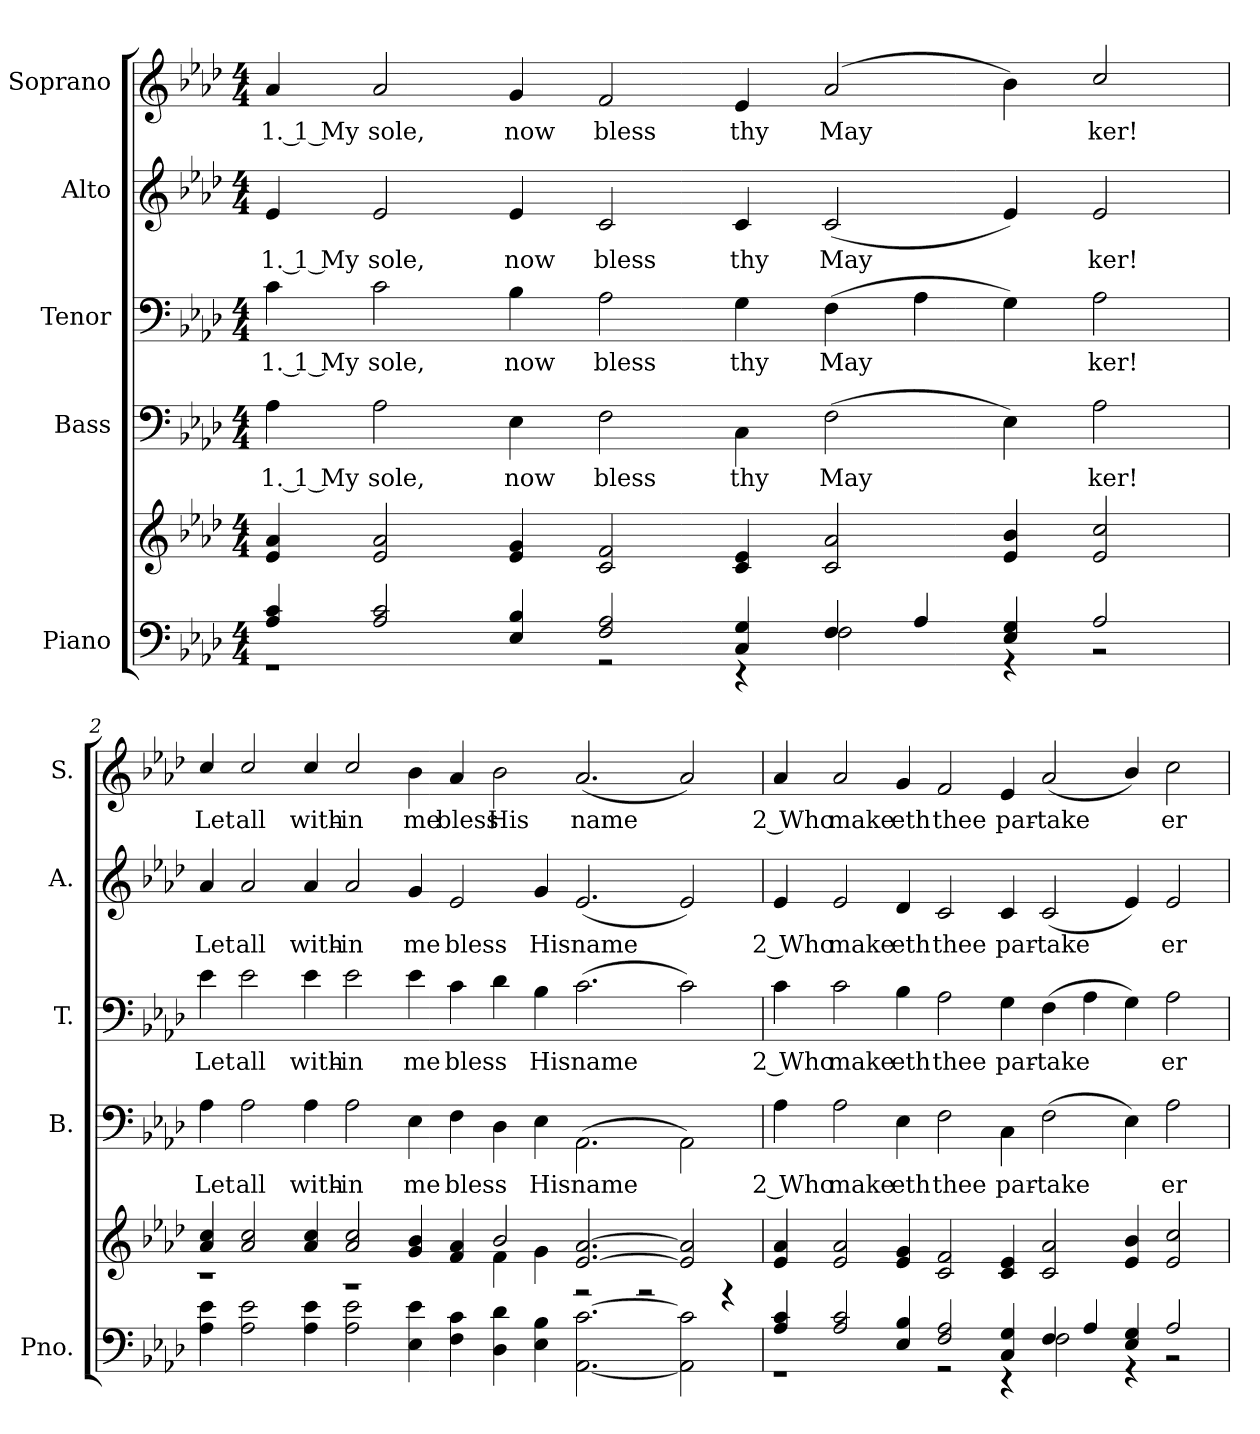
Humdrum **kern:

**kern	**kern	**kern	**text	**kern	**text	**kern	**text	**kern	**text
*part5	*part5	*part4	*part4	*part3	*part3	*part2	*part2	*part1	*part1
*staff6	*staff5	*staff4	*staff4	*staff3	*staff3	*staff2	*staff2	*staff1	*staff1
*I"Piano	*	*I"Bass	*	*I"Tenor	*	*I"Alto	*	*I"Soprano	*
*I'Pno.	*	*I'B.	*	*I'T.	*	*I'A.	*	*I'S.	*
!!LO:PB:g=z
*clefF4	*clefG2	*clefF4	*	*clefF4	*	*clefG2	*	*clefG2	*
*k[b-e-a-d-]	*k[b-e-a-d-]	*k[b-e-a-d-]	*	*k[b-e-a-d-]	*	*k[b-e-a-d-]	*	*k[b-e-a-d-]	*
*A-:	*A-:	*A-:	*	*A-:	*	*A-:	*	*A-:	*
*M4/4	*M4/4	*M4/4	*	*M4/4	*	*M4/4	*	*M4/4	*
*MM220	*MM220	*MM220	*	*MM220	*	*MM220	*	*MM220	*
=1	=1	=1	=1	=1	=1	=1	=1	=1	=1
*^	*	*	*	*	*	*	*	*	*
!	!	!	!	!LO:LY:b:color=#000000	!	!	!	!	!	!
!	!	!	!	!	!	!LO:LY:b:color=#000000	!	!	!	!
!	!	!	!	!	!	!	!	!LO:LY:b:color=#000000	!	!
!	!	!	!	!	!	!	!	!	!	!LO:LY:b:color=#000000
4A-i/ 4ci	1r	4e-i/ 4a-i	4A-i\	1. 1 My	4ci\	1. 1 My	4e-i/	1. 1 My	4a-i/	1. 1 My
!	!	!	!	!LO:LY:b:color=#000000	!	!	!	!	!	!
!	!	!	!	!	!	!LO:LY:b:color=#000000	!	!	!	!
!	!	!	!	!	!	!	!	!LO:LY:b:color=#000000	!	!
!	!	!	!	!	!	!	!	!	!	!LO:LY:b:color=#000000
2A-i/ 2ci	.	2e-i/ 2a-i	2A-i\	sole,	2ci\	sole,	2e-i/	sole,	2a-i/	sole,
!	!	!	!	!LO:LY:b:color=#000000	!	!	!	!	!	!
!	!	!	!	!	!	!LO:LY:b:color=#000000	!	!	!	!
!	!	!	!	!	!	!	!	!LO:LY:b:color=#000000	!	!
!	!	!	!	!	!	!	!	!	!	!LO:LY:b:color=#000000
4E-i/ 4B-i	.	4e-i/ 4gi	4E-i\	now	4B-i\	now	4e-i/	now	4gi/	now
!	!	!	!	!LO:LY:b:color=#000000	!	!	!	!	!	!
!	!	!	!	!	!	!LO:LY:b:color=#000000	!	!	!	!
!	!	!	!	!	!	!	!	!LO:LY:b:color=#000000	!	!
!	!	!	!	!	!	!	!	!	!	!LO:LY:b:color=#000000
2Fi/ 2A-i	2r	2ci/ 2fi	2Fi\	bless	2A-i\	bless	2ci/	bless	2fi/	bless
!	!	!	!	!LO:LY:b:color=#000000	!	!	!	!	!	!
!	!	!	!	!	!	!LO:LY:b:color=#000000	!	!	!	!
!	!	!	!	!	!	!	!	!LO:LY:b:color=#000000	!	!
!	!	!	!	!	!	!	!	!	!	!LO:LY:b:color=#000000
4Ci/ 4Gi	4r	4ci/ 4e-i	4Ci\	thy	4Gi\	thy	4ci/	thy	4e-i/	thy
!	!	!	!	!LO:LY:b:color=#000000	!	!	!	!	!	!
!	!	!	!	!	!	!LO:LY:b:color=#000000	!	!	!	!
!	!	!	!	!	!	!	!	!LO:LY:b:color=#000000	!	!
!	!	!	!	!	!	!	!	!	!	!LO:LY:b:color=#000000
4Fi/	2Fi\	2ci/ 2a-i	(2Fi\	May	(4Fi\	May	(2ci/	May	(2a-i/	May
4A-i/	.	.	.	.	4A-i\	.	.	.	.	.
4E-i/ 4Gi	4r	4e-i/ 4b-i	4E-i\)	.	4Gi\)	.	4e-i/)	.	4b-i\)	.
!	!	!	!	!LO:LY:b:color=#000000	!	!	!	!	!	!
!	!	!	!	!	!	!LO:LY:b:color=#000000	!	!	!	!
!	!	!	!	!	!	!	!	!LO:LY:b:color=#000000	!	!
!	!	!	!	!	!	!	!	!	!	!LO:LY:b:color=#000000
2A-i/	2r	2e-i/ 2cci	2A-i\	ker!	2A-i\	ker!	2e-i/	ker!	2cci/	ker!
*v	*v	*	*	*	*	*	*	*	*	*
=2	=2	=2	=2	=2	=2	=2	=2	=2	=2
*	*^	*	*	*	*	*	*	*	*
*^	*	*	*	*	*	*	*	*	*	*
!	!	!	!	!	!LO:LY:b:color=#000000	!	!	!	!	!	!
*v	*v	*	*	*	*	*	*	*	*	*	*
*^	*	*	*	*	*	*	*	*	*	*
!	!	!	!	!	!	!	!LO:LY:b:color=#000000	!	!	!	!
*v	*v	*	*	*	*	*	*	*	*	*	*
*^	*	*	*	*	*	*	*	*	*	*
!	!	!	!	!	!	!	!	!	!LO:LY:b:color=#000000	!	!
*v	*v	*	*	*	*	*	*	*	*	*	*
*^	*	*	*	*	*	*	*	*	*	*
!	!	!	!	!	!	!	!	!	!	!	!LO:LY:b:color=#000000
*v	*v	*	*	*	*	*	*	*	*	*	*
4A-i\ 4e-i	4a-i/ 4cci	1r	4A-i\	Let	4e-i\	Let	4a-i/	Let	4cci/	Let
!	!	!	!	!LO:LY:b:color=#000000	!	!	!	!	!	!
!	!	!	!	!	!	!LO:LY:b:color=#000000	!	!	!	!
!	!	!	!	!	!	!	!	!LO:LY:b:color=#000000	!	!
!	!	!	!	!	!	!	!	!	!	!LO:LY:b:color=#000000
2A-i\ 2e-i	2a-i/ 2cci	.	2A-i\	all	2e-i\	all	2a-i/	all	2cci/	all
!	!	!	!	!LO:LY:b:color=#000000	!	!	!	!	!	!
!	!	!	!	!	!	!LO:LY:b:color=#000000	!	!	!	!
!	!	!	!	!	!	!	!	!LO:LY:b:color=#000000	!	!
!	!	!	!	!	!	!	!	!	!	!LO:LY:b:color=#000000
4A-i\ 4e-i	4a-i/ 4cci	.	4A-i\	with-	4e-i\	with-	4a-i/	with-	4cci/	with-
!	!	!	!	!LO:LY:b:color=#000000	!	!	!	!	!	!
!	!	!	!	!	!	!LO:LY:b:color=#000000	!	!	!	!
!	!	!	!	!	!	!	!	!LO:LY:b:color=#000000	!	!
!	!	!	!	!	!	!	!	!	!	!LO:LY:b:color=#000000
2A-i\ 2e-i	2a-i/ 2cci	1r	2A-i\	-in	2e-i\	-in	2a-i/	-in	2cci/	-in
!	!	!	!	!LO:LY:b:color=#000000	!	!	!	!	!	!
!	!	!	!	!	!	!LO:LY:b:color=#000000	!	!	!	!
!	!	!	!	!	!	!	!	!LO:LY:b:color=#000000	!	!
!	!	!	!	!	!	!	!	!	!	!LO:LY:b:color=#000000
4E-i\ 4e-i	4gi/ 4b-i	.	4E-i\	me	4e-i\	me	4gi/	me	4b-i\	me
!	!	!	!	!LO:LY:b:color=#000000	!	!	!	!	!	!
!	!	!	!	!	!	!LO:LY:b:color=#000000	!	!	!	!
!	!	!	!	!	!	!	!	!LO:LY:b:color=#000000	!	!
!	!	!	!	!	!	!	!	!	!	!LO:LY:b:color=#000000
4Fi\ 4ci	4fi/ 4a-i	.	4Fi\	bless	4ci\	bless	2e-i/	bless	4a-i/	bless
!	!	!	!	!	!	!	!	!	!	!LO:LY:b:color=#000000
4D-i\ 4d-i	2b-i/	4fi\	4D-i\	.	4d-i\	.	.	.	2b-i\	His
!	!	!	!	!LO:LY:b:color=#000000	!	!	!	!	!	!
!	!	!	!	!	!	!LO:LY:b:color=#000000	!	!	!	!
!	!	!	!	!	!	!	!	!LO:LY:b:color=#000000	!	!
4E-i\ 4B-i	.	4gi\	4E-i\	His	4B-i\	His	4gi/	His	.	.
!	!	!	!	!LO:LY:b:color=#000000	!	!	!	!	!	!
!	!	!	!	!	!	!LO:LY:b:color=#000000	!	!	!	!
!	!	!	!	!	!	!	!	!LO:LY:b:color=#000000	!	!
!	!	!	!	!	!	!	!	!	!	!LO:LY:b:color=#000000
[<2.AA-i\ [>2.ci	[>2.e-i/ [>2.a-i	2r	(2.AA-i\	name	(2.ci\	name	(2.e-i/	name	(2.a-i/	name
.	.	2r	.	.	.	.	.	.	.	.
2AA-i\] 2ci]	2e-i/] 2a-i]	.	2AA-i\)	.	2ci\)	.	2e-i/)	.	2a-i/)	.
.	.	4r	.	.	.	.	.	.	.	.
*	*v	*v	*	*	*	*	*	*	*	*
!!LO:PB:g=z
=3	=3	=3	=3	=3	=3	=3	=3	=3	=3
*^	*	*	*	*	*	*	*	*	*
*	*	*^	*	*	*	*	*	*	*	*
!	!	!	!	!	!LO:LY:b:color=#000000	!	!	!	!	!	!
*	*	*v	*v	*	*	*	*	*	*	*	*
*	*	*^	*	*	*	*	*	*	*	*
!	!	!	!	!	!	!	!LO:LY:b:color=#000000	!	!	!	!
*	*	*v	*v	*	*	*	*	*	*	*	*
*	*	*^	*	*	*	*	*	*	*	*
!	!	!	!	!	!	!	!	!	!LO:LY:b:color=#000000	!	!
*	*	*v	*v	*	*	*	*	*	*	*	*
*	*	*^	*	*	*	*	*	*	*	*
!	!	!	!	!	!	!	!	!	!	!	!LO:LY:b:color=#000000
*	*	*v	*v	*	*	*	*	*	*	*	*
4A-i/ 4ci	1r	4e-i/ 4a-i	4A-i\	2 Who	4ci\	2 Who	4e-i/	2 Who	4a-i/	2 Who
!	!	!	!	!LO:LY:b:color=#000000	!	!	!	!	!	!
!	!	!	!	!	!	!LO:LY:b:color=#000000	!	!	!	!
!	!	!	!	!	!	!	!	!LO:LY:b:color=#000000	!	!
!	!	!	!	!	!	!	!	!	!	!LO:LY:b:color=#000000
2A-i/ 2ci	.	2e-i/ 2a-i	2A-i\	make	2ci\	make	2e-i/	make	2a-i/	make
!	!	!	!	!LO:LY:b:color=#000000	!	!	!	!	!	!
!	!	!	!	!	!	!LO:LY:b:color=#000000	!	!	!	!
!	!	!	!	!	!	!	!	!LO:LY:b:color=#000000	!	!
!	!	!	!	!	!	!	!	!	!	!LO:LY:b:color=#000000
4E-i/ 4B-i	.	4e-i/ 4gi	4E-i\	eth	4B-i\	eth	4d-i/	eth	4gi/	eth
!	!	!	!	!LO:LY:b:color=#000000	!	!	!	!	!	!
!	!	!	!	!	!	!LO:LY:b:color=#000000	!	!	!	!
!	!	!	!	!	!	!	!	!LO:LY:b:color=#000000	!	!
!	!	!	!	!	!	!	!	!	!	!LO:LY:b:color=#000000
2Fi/ 2A-i	2r	2ci/ 2fi	2Fi\	thee	2A-i\	thee	2ci/	thee	2fi/	thee
!	!	!	!	!LO:LY:b:color=#000000	!	!	!	!	!	!
!	!	!	!	!	!	!LO:LY:b:color=#000000	!	!	!	!
!	!	!	!	!	!	!	!	!LO:LY:b:color=#000000	!	!
!	!	!	!	!	!	!	!	!	!	!LO:LY:b:color=#000000
4Ci/ 4Gi	4r	4ci/ 4e-i	4Ci\	par-	4Gi\	par-	4ci/	par-	4e-i/	par-
!	!	!	!	!LO:LY:b:color=#000000	!	!	!	!	!	!
!	!	!	!	!	!	!LO:LY:b:color=#000000	!	!	!	!
!	!	!	!	!	!	!	!	!LO:LY:b:color=#000000	!	!
!	!	!	!	!	!	!	!	!	!	!LO:LY:b:color=#000000
4Fi/	2Fi\	2ci/ 2a-i	(2Fi\	-take	(4Fi\	-take	(2ci/	-take	(2a-i/	-take
4A-i/	.	.	.	.	4A-i\	.	.	.	.	.
4E-i/ 4Gi	4r	4e-i/ 4b-i	4E-i\)	.	4Gi\)	.	4e-i/)	.	4b-i/)	.
!	!	!	!	!LO:LY:b:color=#000000	!	!	!	!	!	!
!	!	!	!	!	!	!LO:LY:b:color=#000000	!	!	!	!
!	!	!	!	!	!	!	!	!LO:LY:b:color=#000000	!	!
!	!	!	!	!	!	!	!	!	!	!LO:LY:b:color=#000000
2A-i/	2r	2e-i/ 2cci	2A-i\	er	2A-i\	er	2e-i/	er	2cci\	er
*v	*v	*	*	*	*	*	*	*	*	*
=	=	=	=	=	=	=	=	=	=
*-	*-	*-	*-	*-	*-	*-	*-	*-	*-
